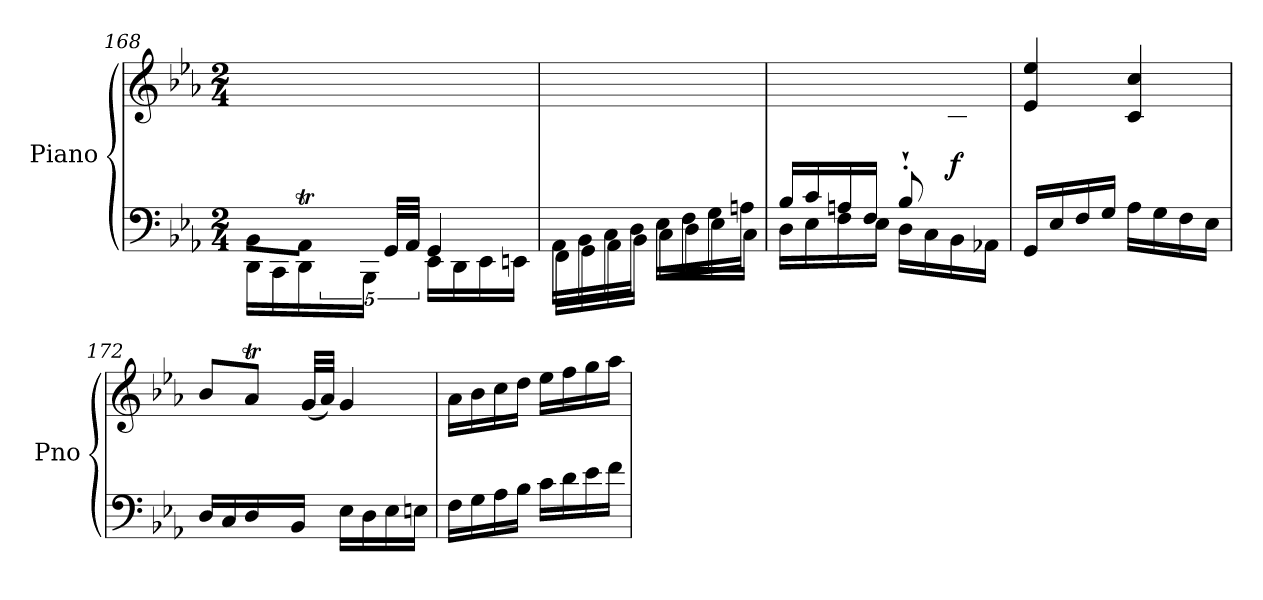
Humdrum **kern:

**kern	**kern	**dynam
*part1	*part1	*part1
*staff2	*staff1	*staff1/2
*I"Piano	*	*
*I'Pno	*	*
*clefF4	*clefG2	*
*k[b-e-a-]	*k[b-e-a-]	*
*M2/4	*M2/4	*
=168	=168	=168
*^	*	*
*	*^	*	*
*	*	*^	*	*
8BB-\L	10.ryy	2ryy	16DD\LL	8ryy	.
.	.	.	16CC\	.	.
*	*	*	*	*Xtuplet	*
8AA-T\J	.	.	16DD\	40ryy	.
.	40BB-LLyy	.	.	20%7ryy	.
.	40AA-JJyy	.	.	.	.
.	.	.	16BBB-\JJ	.	.
.	40GG/LL	.	.	.	.
.	40AA-/JJ	.	.	.	.
4GG/	4ryy	.	16EE-\LL	.	.
.	.	.	16DD\	.	.
.	.	.	16EE-\	.	.
.	.	.	16EEn\JJ	.	.
=169	=169	=169	=169	=169	=169
!	!	!	!	!	!LO:DY:b
*	*	*v	*v	*	*
16AA-\LL	2ryy	16FF\LL	2ryy	other-dynamics
16BB-\	.	16GG\	.	.
16C\	.	16AA-\	.	.
16D\JJ	.	16BB-\JJ	.	.
16E-\LL	.	16C\LL	.	.
16F\	.	16D\	.	.
16G\	.	16E-\	.	.
16An\JJ	.	16C\JJ	.	.
!!LO:LB:g=z
=170	=170	=170	=170	=170
16B-/LL	2ryy	16D\LL	4.ryy	.
16c/	.	16E-\	.	.
16An/	.	16F\	.	.
16F/JJ	.	16E-\JJ	.	.
8B-'`/L	.	16D\LL	.	.
.	.	16C\	.	.
!	!	!	!	!LO:DY:b
8ryy	.	16BB-\	8B-\'` 8b-\'`J	f
.	.	16AA-X\JJ	.	.
*	*v	*v	*	*
=171	=171	=171	=171
2ryy	16GG/LL	4e-/ 4ee-/	.
.	16E-/	.	.
.	16F/	.	.
.	16G/JJ	.	.
.	16A-\LL	4c/ 4cc/	.
.	16G\	.	.
.	16F\	.	.
.	16E-\JJ	.	.
!!LO:LB:g=z
=172	=172	=172	=172
*	*	*^	*
2ryy	16D/LL	8b-/L	8ryy	.
.	16C/	.	.	.
.	16D/	8a-T/J	40ryy	.
.	.	.	40b-LLyy	.
.	.	.	40a-JJyy	.
.	16BB-/JJ	.	.	.
.	.	.	(>40g/LL	.
.	.	.	40a-/JJ)	.
.	16E-\LL	4g/	4ryy	.
.	16D\	.	.	.
.	16E-\	.	.	.
.	16En\JJ	.	.	.
*	*	*v	*v	*
=173	=173	=173	=173
2ryy	16F\LL	16a-\LL	.
.	16G\	16b-\	.
.	16A-\	16cc\	.
.	16B-\JJ	16dd\JJ	.
.	16c\LL	16ee-\LL	.
.	16d\	16ff\	.
.	16e-\	16gg\	.
.	16f\JJ	16aa-\JJ	.
*v	*v	*	*
=	=	=
*-	*-	*-
